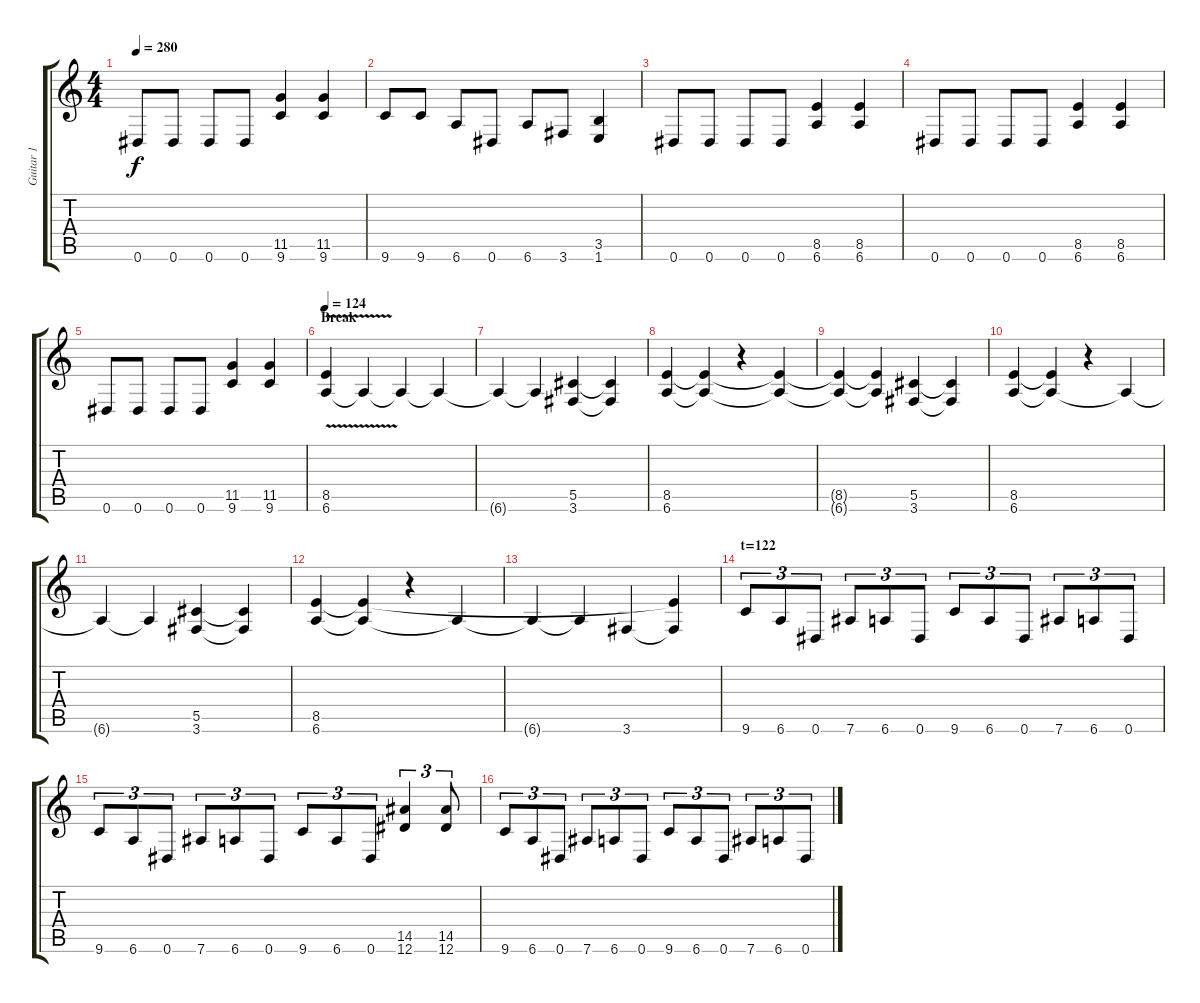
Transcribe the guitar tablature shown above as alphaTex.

\track ("Guitar 1" "Guitar 1") {instrument distortionguitar}
\staff {score tabs}
\tuning (Eb4 Bb3 Gb3 Db3 Ab2 Eb2) {hide}
\ts (4 4)
\tempo 280
\clef g2
\ks c
0.6.8{dy f} 0.6.8 0.6.8 0.6.8 (11.5 9.6).4 (11.5 9.6).4 |
9.6.8 9.6.8 6.6.8 0.6.8 6.6.8 3.6.8 (3.5 1.6).4 |
0.6.8 0.6.8 0.6.8 0.6.8 (8.5 6.6).4 (8.5 6.6).4 |
0.6.8 0.6.8 0.6.8 0.6.8 (8.5 6.6).4 (8.5 6.6).4 |
0.6.8 0.6.8 0.6.8 0.6.8 (11.5 9.6).4 (11.5 9.6).4 |
\section ("" "Break")
\tempo 124
(8.5{v} 6.6{v}).4 6.6{t}.4 6.6{t}.4 6.6{t}.4 |
6.6{t}.4 6.6{t}.4 (5.5 3.6).4 (5.5{t} 3.6{t}).4 |
(8.5 6.6).4 (8.5{t} 6.6{t}).4 r.4 (8.5{t} 6.6{t}).4 |
(8.5{t} 6.6{t}).4 (8.5{t} 6.6{t}).4 (5.5 3.6).4 (5.5{t} 3.6{t}).4 |
(8.5 6.6).4 (8.5{t} 6.6{t}).4 r.4 6.6{t}.4 |
6.6{t}.4 6.6{t}.4 (5.5 3.6).4 (5.5{t} 3.6{t}).4 |
(8.5 6.6).4 (8.5{t} 6.6{t}).4 r.4 6.6{t}.4 |
6.6{t}.4 6.6{t}.4 3.6.4 (8.5{t} 3.6{t}).4 |
\section ("" "t=122")
9.6.8{tu (3 2)} 6.6.8{tu (3 2)} 0.6.8{tu (3 2)} 7.6.8{tu (3 2)} 6.6.8{tu (3 2)} 0.6.8{tu (3 2)} 9.6.8{tu (3 2)} 6.6.8{tu (3 2)} 0.6.8{tu (3 2)} 7.6.8{tu (3 2)} 6.6.8{tu (3 2)} 0.6.8{tu (3 2)} |
9.6.8{tu (3 2)} 6.6.8{tu (3 2)} 0.6.8{tu (3 2)} 7.6.8{tu (3 2)} 6.6.8{tu (3 2)} 0.6.8{tu (3 2)} 9.6.8{tu (3 2)} 6.6.8{tu (3 2)} 0.6.8{tu (3 2)} (14.5 12.6).4{tu (3 2)} (14.5 12.6).8{tu (3 2)} |
9.6.8{tu (3 2)} 6.6.8{tu (3 2)} 0.6.8{tu (3 2)} 7.6.8{tu (3 2)} 6.6.8{tu (3 2)} 0.6.8{tu (3 2)} 9.6.8{tu (3 2)} 6.6.8{tu (3 2)} 0.6.8{tu (3 2)} 7.6.8{tu (3 2)} 6.6.8{tu (3 2)} 0.6.8{tu (3 2)}
